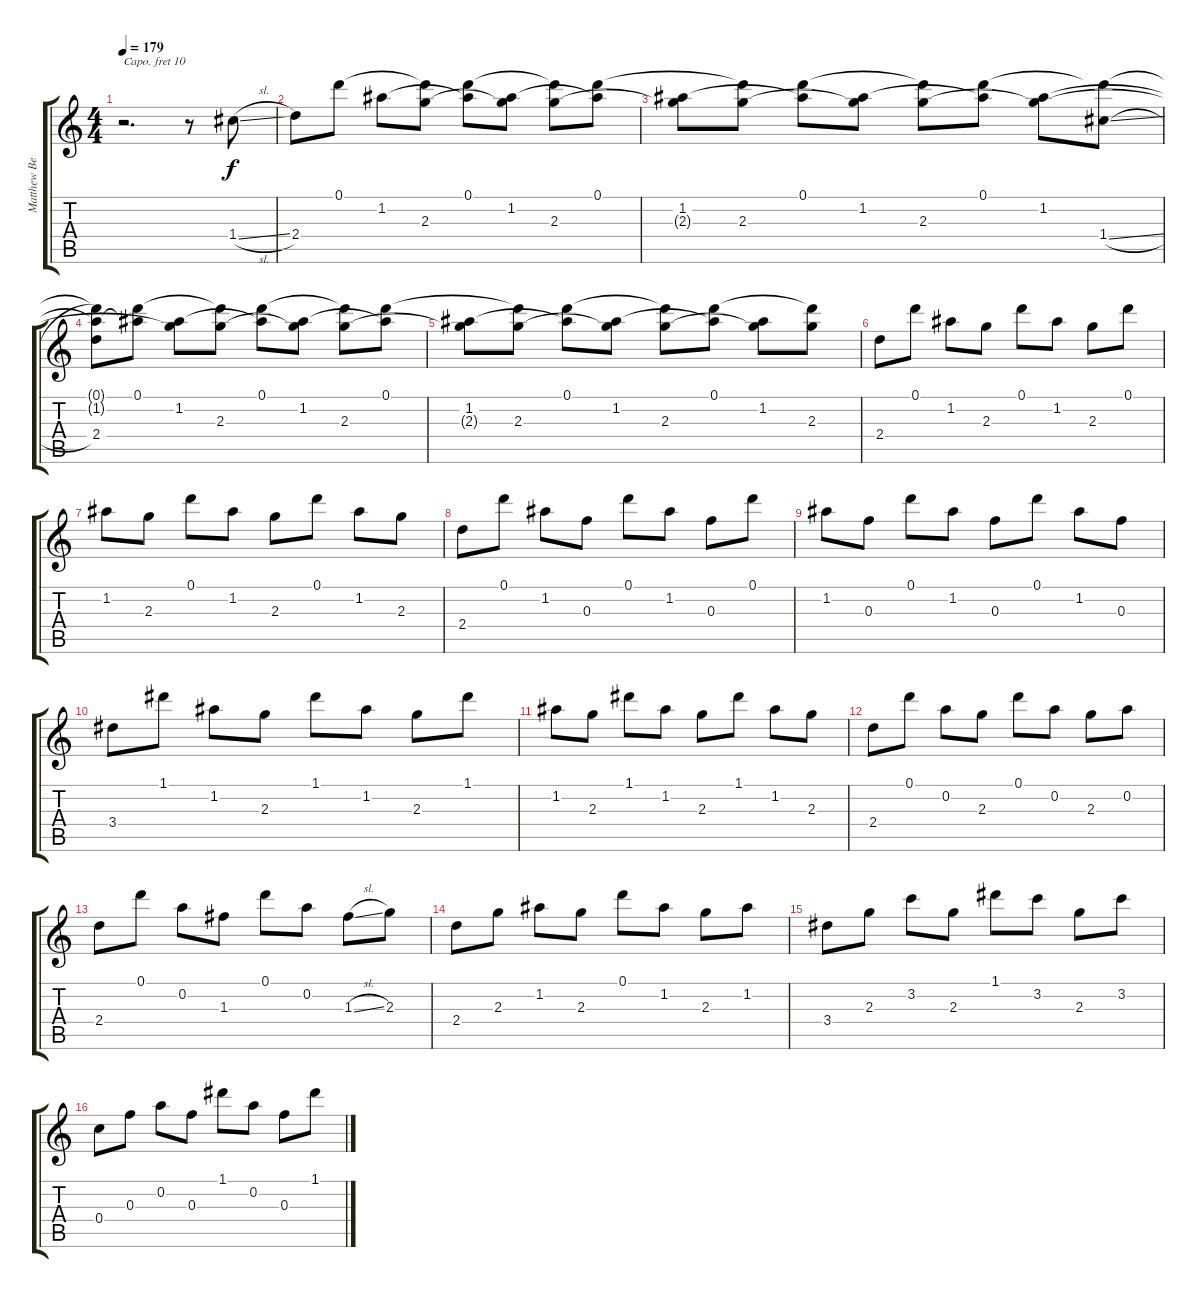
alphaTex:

\track ("Matthew Bellamy" "Matthew Be") {instrument distortionguitar}
\staff {score tabs}
\capo 10
\tuning (E4 B3 G3 D3 A2 E2) {hide}
\ts (4 4)
\tempo 179
\clef g2
\ks c
r.2{d dy f instrument distortionguitar} r.8 1.4{sl}.8 |
2.4.8 0.1.8 1.2.8 (0.1{t} 2.3).8 (0.1 1.2{t}).8 (1.2 2.3{t}).8 (0.1{t} 2.3).8 (0.1 1.2{t}).8 |
(1.2 2.3{t}).8 (0.1{t} 2.3).8 (0.1 1.2{t}).8 (1.2 2.3{t}).8 (0.1{t} 2.3).8 (0.1 1.2{t}).8 (1.2 2.3{t}).8 (0.1{t} 1.4{sl}).8 |
(0.1{t} 1.2{t} 2.4).8 (0.1 1.2{t}).8 (1.2 2.3{t}).8 (0.1{t} 2.3).8 (0.1 1.2{t}).8 (1.2 2.3{t}).8 (0.1{t} 2.3).8 (0.1 1.2{t}).8 |
(1.2 2.3{t}).8 (0.1{t} 2.3).8 (0.1 1.2{t}).8 (1.2 2.3{t}).8 (0.1{t} 2.3).8 (0.1 1.2{t}).8 (1.2 2.3{t}).8 (0.1{t} 2.3).8 |
2.4.8 0.1.8 1.2.8 2.3.8 0.1.8 1.2.8 2.3.8 0.1.8 |
1.2.8 2.3.8 0.1.8 1.2.8 2.3.8 0.1.8 1.2.8 2.3.8 |
2.4.8 0.1.8 1.2.8 0.3.8 0.1.8 1.2.8 0.3.8 0.1.8 |
1.2.8 0.3.8 0.1.8 1.2.8 0.3.8 0.1.8 1.2.8 0.3.8 |
3.4.8 1.1.8 1.2.8 2.3.8 1.1.8 1.2.8 2.3.8 1.1.8 |
1.2.8 2.3.8 1.1.8 1.2.8 2.3.8 1.1.8 1.2.8 2.3.8 |
2.4.8 0.1.8 0.2.8 2.3.8 0.1.8 0.2.8 2.3.8 0.2.8 |
2.4.8 0.1.8 0.2.8 1.3.8 0.1.8 0.2.8 1.3{sl}.8 2.3.8 |
2.4.8 2.3.8 1.2.8 2.3.8 0.1.8 1.2.8 2.3.8 1.2.8 |
3.4.8 2.3.8 3.2.8 2.3.8 1.1.8 3.2.8 2.3.8 3.2.8 |
0.4.8 0.3.8 0.2.8 0.3.8 1.1.8 0.2.8 0.3.8 1.1.8
